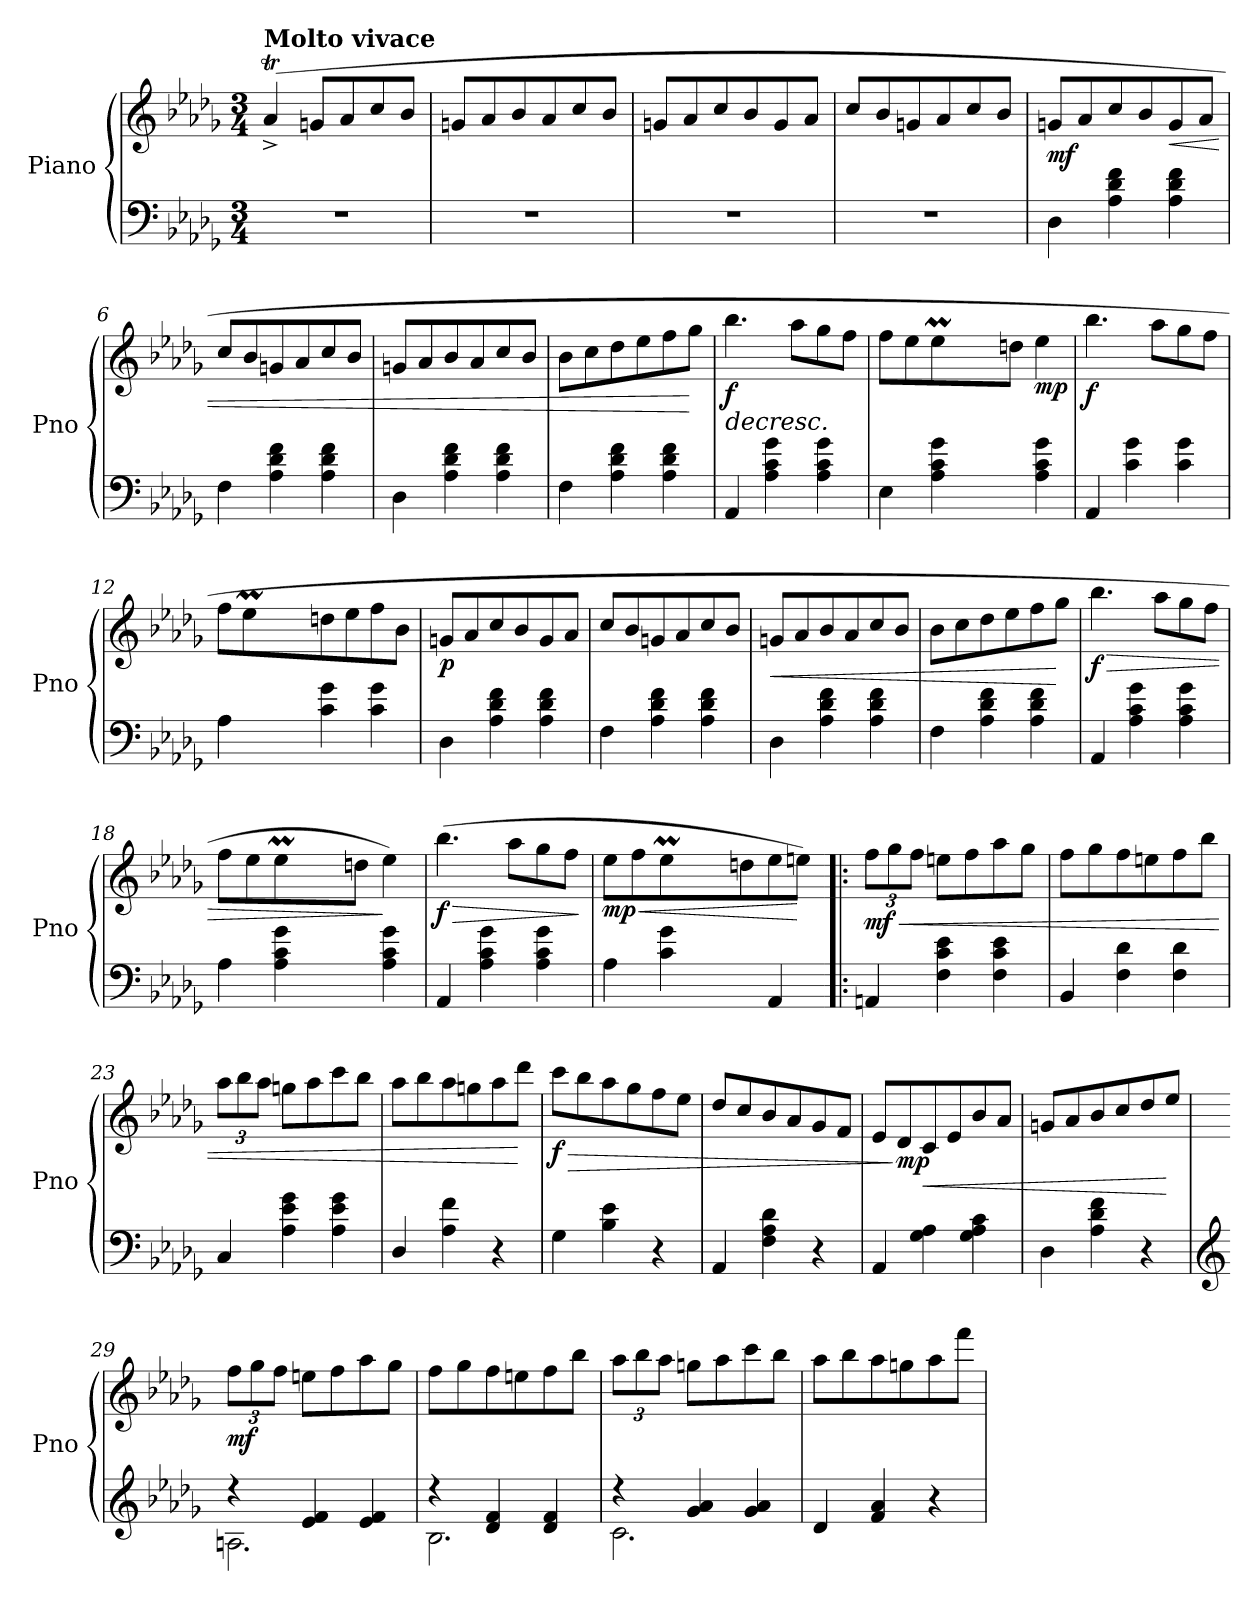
**kern	**kern	**dynam
*part1	*part1	*part1
*staff2	*staff1	*staff1/2
*I"Piano	*	*
*I'Pno	*	*
*clefF4	*clefG2	*
*k[b-e-a-d-g-]	*k[b-e-a-d-g-]	*
*M3/4	*M3/4	*
=1	=1	=1
!	!LO:TX:a:B:t=Molto vivace	!
2.r	(>4a-T^/	.
.	8gn/L	.
.	8a-/	.
*	*MM150	*
.	8cc/	.
.	8b-/J	.
=2	=2	=2
2.r	8gn/L	.
.	8a-/	.
.	8b-/	.
.	8a-/	.
.	8cc/	.
.	8b-/J	.
=3	=3	=3
*	*MM180	*
2.r	8gn/L	.
.	8a-/	.
.	8cc/	.
*	*MM200	*
.	8b-/	.
.	8g/	.
.	8a-/J	.
=4	=4	=4
2.r	8cc/L	.
.	8b-/	.
*	*MM260	*
.	8gn/	.
.	8a-/	.
.	8cc/	.
.	8b-/J	.
=5	=5	=5
!	!	!LO:DY:b
4D-\	8gn/L	mf
.	8a-/	.
4A-\ 4d-\ 4f\	8cc/	.
.	8b-/	.
!	!	!LO:HP:b
4A-\ 4d-\ 4f\	8g/	<
.	8a-/J	.
!!LO:LB:g=z
=6	=6	=6
4F\	8cc/L	.
.	8b-/	.
4A-\ 4d-\ 4f\	8gn/	.
.	8a-/	.
4A-\ 4d-\ 4f\	8cc/	.
.	8b-/J	.
=7	=7	=7
4D-\	8gn/L	.
.	8a-/	.
4A-\ 4d-\ 4f\	8b-/	.
.	8a-/	.
4A-\ 4d-\ 4f\	8cc/	.
.	8b-/J	.
=8	=8	=8
4F\	8b-\L	.
.	8cc\	.
4A-\ 4d-\ 4f\	8dd-\	.
.	8ee-\	.
4A-\ 4d-\ 4f\	8ff\	.
.	8gg-\J	[
=9	=9	=9
!	!	!LO:HP:b
!	!	!LO:DY:n=1:b
4AA-/	4.bb-\	> f
4A-\ 4c\ 4g-\	.	.
.	8aa-\L	.
4A-\ 4c\ 4g-\	8gg-\	.
.	8ff\J	.
=10	=10	=10
*	*^	*
4E-\	8ff\L	4ryy	.
.	8ee-\	.	.
4A-\ 4c\ 4g-\	8ee-M\	32ee-yy	.
.	.	32ffyy	.
.	.	32ee-yy	.
.	.	32ffyy	.
.	8ddn\J	4.ryy	.
!	!	!	!LO:DY:b
4A-\ 4c\ 4g-\	4ee-\	.	mp
*	*v	*v	*
!!LO:LB:g=z
=11	=11	=11
!	!	!LO:DY:b
4AA-/	4.bb-\	f
4c\ 4g-\	.	.
.	8aa-\L	.
4c\ 4g-\	8gg-\	.
.	8ff\J	.
=12	=12	=12
*	*^	*
4A-\	8ff\L	8ryy	.
.	8ee-M\	32ee-yy	.
.	.	32ffyy	.
.	.	32ee-yy	.
.	.	32ffyy	.
4c\ 4g-\	8ddn\	2ryy	.
.	8ee-\	.	.
4c\ 4g-\	8ff\	.	.
.	8b-\J	.	]
*	*v	*v	*
=13	=13	=13
*	*MM280	*
!	!	!LO:DY:b
4D-\	8gn/L	p
.	8a-/	.
4A-\ 4d-\ 4f\	8cc/	.
.	8b-/	.
4A-\ 4d-\ 4f\	8g/	.
.	8a-/J	.
=14	=14	=14
4F\	8cc/L	.
.	8b-/	.
4A-\ 4d-\ 4f\	8gn/	.
.	8a-/	.
4A-\ 4d-\ 4f\	8cc/	.
.	8b-/J	.
=15	=15	=15
!	!	!LO:HP:b
4D-\	8gn/L	<
.	8a-/	.
4A-\ 4d-\ 4f\	8b-/	.
.	8a-/	.
4A-\ 4d-\ 4f\	8cc/	.
.	8b-/J	.
!!LO:LB:g=z
=16	=16	=16
4F\	8b-\L	.
.	8cc\	.
4A-\ 4d-\ 4f\	8dd-\	.
.	8ee-\	.
4A-\ 4d-\ 4f\	8ff\	.
.	8gg-\J	[
=17	=17	=17
!	!	!LO:HP:b
!	!	!LO:DY:n=1:b
4AA-/	4.bb-\	> f
4A-\ 4c\ 4g-\	.	.
.	8aa-\L	.
4A-\ 4c\ 4g-\	8gg-\	.
.	8ff\J	.
=18	=18	=18
*	*^	*
4A-\	8ff\L	4ryy	.
.	8ee-\	.	.
4A-\ 4c\ 4g-\	8ee-M\	32ee-yy	.
.	.	32ffyy	.
.	.	32ee-yy	.
.	.	32ffyy	.
.	8ddn\J	4.ryy	.
4A-\ 4c\ 4g-\	4ee-\)	.	]
*	*v	*v	*
=19	=19	=19
!	!	!LO:HP:b
!	!	!LO:DY:n=1:b
4AA-/	(>4.bb-\	> f
4A-\ 4c\ 4g-\	.	.
.	8aa-\L	.
4A-\ 4c\ 4g-\	8gg-\	.
.	8ff\J	.
.	.	]
=20	=20	=20
!	!	!LO:HP:b
*	*^	*
!	!	!	!LO:DY:n=1:b
4A-\	8ee-\L	4ryy	< mp
.	8ff\	.	.
4c\ 4g-\	8ee-M\	32ee-yy	.
.	.	32ffyy	.
.	.	32ee-yy	.
.	.	32ffyy	.
.	8ddn\	4.ryy	.
4AA-/	8ee-\	.	.
.	8een\J)	.	[
*	*v	*v	*
!!LO:LB:g=z
=21!|:	=21!|:	=21!|:
*	*Xbrackettup	*
!	!	!LO:HP:b
!	!	!LO:DY:n=1:b
4AAn/	12ff\L	< mf
.	12gg-\	.
.	12ff\J	.
4F\ 4c\ 4e-\	8een\L	.
.	8ff\	.
4F\ 4c\ 4e-\	8aa-\	.
.	8gg-\J	.
=22	=22	=22
4BB-/	8ff\L	.
.	8gg-\	.
4F\ 4d-\	8ff\	.
.	8een\	.
4F\ 4d-\	8ff\	.
.	8bb-\J	.
=23	=23	=23
4C/	12aa-\L	.
.	12bb-\	.
.	12aa-\J	.
4A-\ 4e-\ 4g-\	8ggn\L	.
.	8aa-\	.
4A-\ 4e-\ 4g-\	8ccc\	.
.	8bb-\J	.
=24	=24	=24
4D-/	8aa-\L	.
.	8bb-\	.
4A-\ 4f\	8aa-\	.
.	8ggn\	.
4r	8aa-\	.
.	8ddd-\J	[
=25	=25	=25
!	!	!LO:HP:b
!	!	!LO:DY:n=1:b
4G-\	8ccc\L	> f
.	8bb-\	.
4B-\ 4e-\	8aa-\	.
.	8gg-\	.
4r	8ff\	.
.	8ee-\J	.
!!LO:PB:g=z
=26	=26	=26
4AA-/	8dd-/L	.
.	8cc/	.
4F\ 4A-\ 4d-\	8b-/	.
.	8a-/	.
4r	8g-/	.
.	8f/J	.
=27	=27	=27
4AA-/	8e-/L	.
!	!	!LO:DY:n=1:b
.	8d-/	] mp
!	!	!LO:HP:b
4G-\ 4A-\	8c/	<
.	8e-/	.
4G-\ 4A-\ 4c\	8b-/	.
.	8a-/J	.
=28	=28	=28
4D-\	8gn/L	.
.	8a-/	.
4A-\ 4d-\ 4f\	8b-/	.
.	8cc/	.
4r	8dd-/	.
.	8ee-/J	[
=29	=29	=29
*clefG2	*	*
*^	*	*
!	!	!	!LO:DY:b
4r	2.An\	12ff\L	mf
.	.	12gg-\	.
.	.	12ff\J	.
4e-/ 4f/	.	8een\L	.
.	.	8ff\	.
4e-/ 4f/	.	8aa-\	.
.	.	8gg-\J	.
=30	=30	=30	=30
4r	2.B-\	8ff\L	.
.	.	8gg-\	.
4d-/ 4f/	.	8ff\	.
.	.	8een\	.
4d-/ 4f/	.	8ff\	.
.	.	8bb-\J	.
=31	=31	=31	=31
4r	2.c\	12aa-\L	.
.	.	12bb-\	.
.	.	12aa-\J	.
4g-/ 4a-/	.	8ggn\L	.
.	.	8aa-\	.
4g-/ 4a-/	.	8ccc\	.
.	.	8bb-\J	.
*v	*v	*	*
!!LO:LB:g=z
=32	=32	=32
4d-/	8aa-\L	.
.	8bb-\	.
4f/ 4a-/	8aa-\	.
.	8ggn\	.
4r	8aa-\	.
.	8fff\J	.
=	=	=
*-	*-	*-
